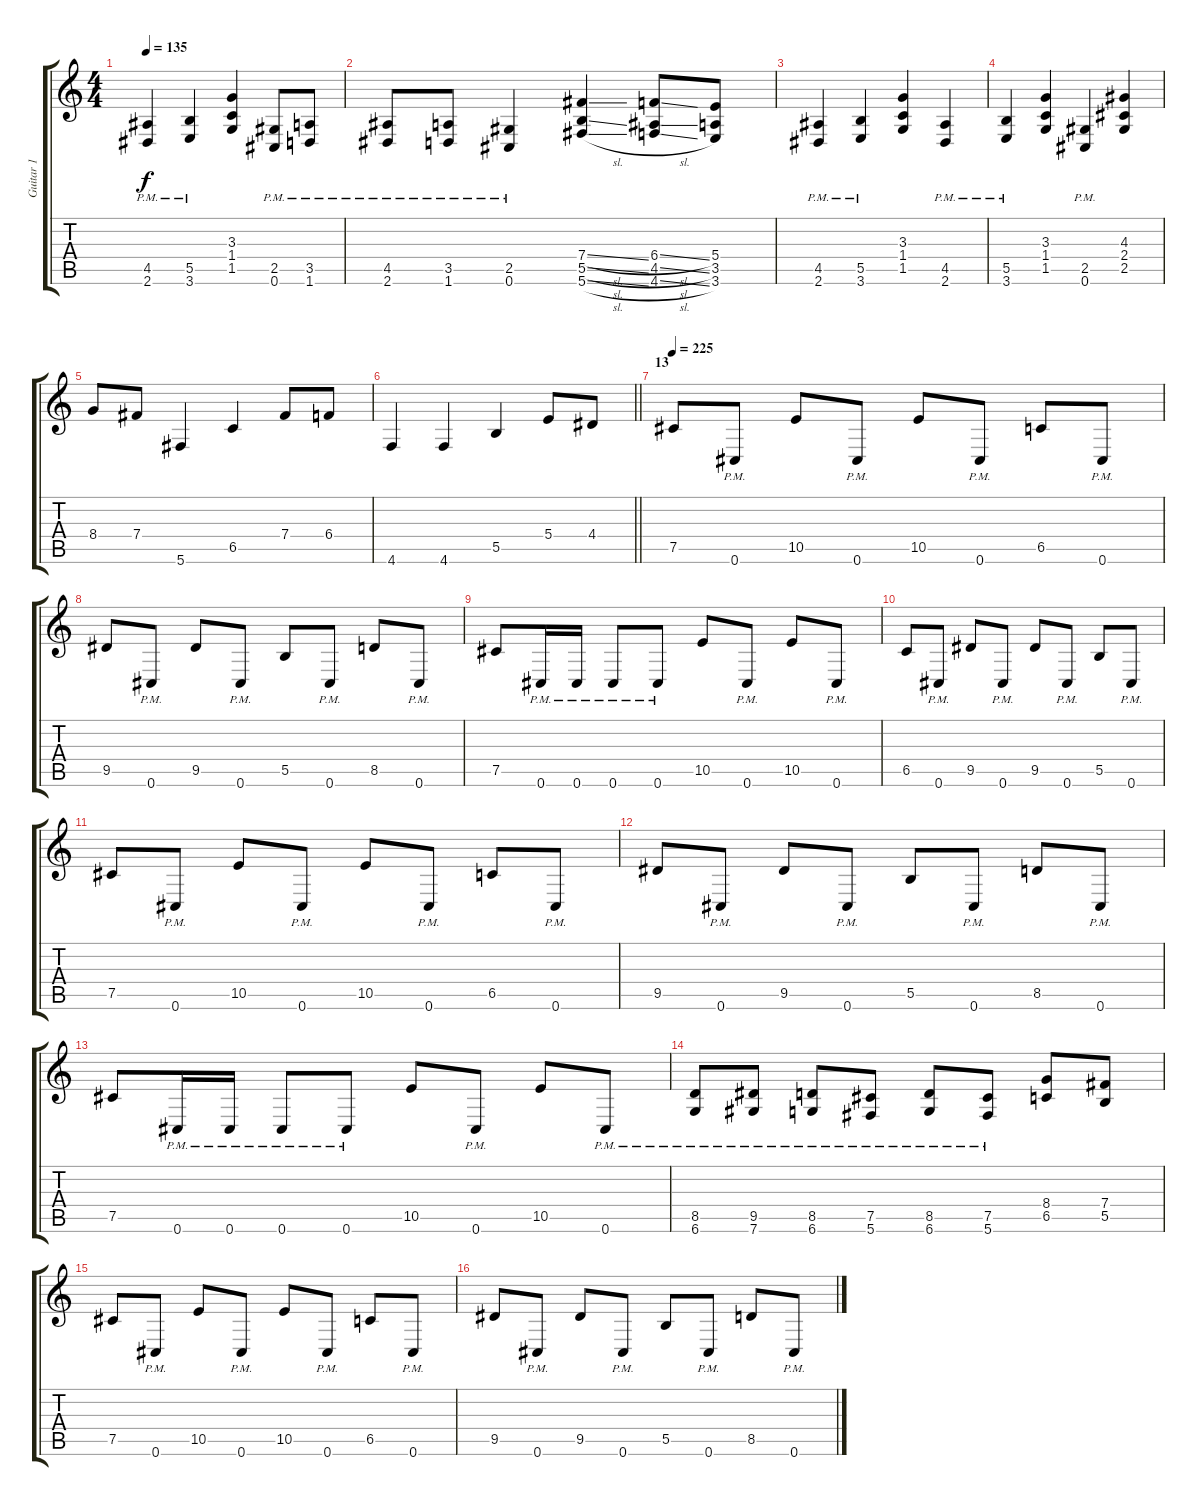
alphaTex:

\track ("Guitar 1" "Guitar 1") {instrument distortionguitar}
\staff {score tabs}
\tuning (Db4 Ab3 E3 B2 Gb2 Db2) {hide}
\ts (4 4)
\tempo 135
\clef g2
\ks c
(4.5{pm} 2.6{pm}).4{dy f} (5.5{pm} 3.6{pm}).4 (3.3 1.4 1.5).4 (2.5{pm} 0.6{pm}).8 (3.5{pm} 1.6{pm}).8 |
(4.5{pm} 2.6{pm}).8 (3.5{pm} 1.6{pm}).8 (2.5{pm} 0.6{pm}).4 (7.4{sl} 5.5{sl} 5.6{sl}).4 (6.4{sl} 4.5{sl} 4.6{sl}).8 (5.4 3.5 3.6).8 |
(4.5{pm} 2.6{pm}).4 (5.5{pm} 3.6{pm}).4 (3.3 1.4 1.5).4 (4.5{pm} 2.6{pm}).4 |
(5.5{pm} 3.6{pm}).4 (3.3 1.4 1.5).4 (2.5{pm} 0.6{pm}).4 (4.3 2.4 2.5).4 |
8.4.8 7.4.8 5.6.4 6.5.4 7.4.8 6.4.8 |
\barLineRight lightlight
4.6.4 4.6.4 5.5.4 5.4.8 4.4.8 |
\section ("" "13")
\tempo 225
7.5.8 0.6{pm}.8 10.5.8 0.6{pm}.8 10.5.8 0.6{pm}.8 6.5.8 0.6{pm}.8 |
9.5.8 0.6{pm}.8 9.5.8 0.6{pm}.8 5.5.8 0.6{pm}.8 8.5.8 0.6{pm}.8 |
7.5.8 0.6{pm}.16 0.6{pm}.16 0.6{pm}.8 0.6{pm}.8 10.5.8 0.6{pm}.8 10.5.8 0.6{pm}.8 |
6.5.8 0.6{pm}.8 9.5.8 0.6{pm}.8 9.5.8 0.6{pm}.8 5.5.8 0.6{pm}.8 |
7.5.8 0.6{pm}.8 10.5.8 0.6{pm}.8 10.5.8 0.6{pm}.8 6.5.8 0.6{pm}.8 |
9.5.8 0.6{pm}.8 9.5.8 0.6{pm}.8 5.5.8 0.6{pm}.8 8.5.8 0.6{pm}.8 |
7.5.8 0.6{pm}.16 0.6{pm}.16 0.6{pm}.8 0.6{pm}.8 10.5.8 0.6{pm}.8 10.5.8 0.6{pm}.8 |
(8.5{pm} 6.6{pm}).8 (9.5{pm} 7.6{pm}).8 (8.5{pm} 6.6{pm}).8 (7.5{pm} 5.6{pm}).8 (8.5{pm} 6.6{pm}).8 (7.5{pm} 5.6{pm}).8 (8.4 6.5).8 (7.4 5.5).8 |
7.5.8 0.6{pm}.8 10.5.8 0.6{pm}.8 10.5.8 0.6{pm}.8 6.5.8 0.6{pm}.8 |
9.5.8 0.6{pm}.8 9.5.8 0.6{pm}.8 5.5.8 0.6{pm}.8 8.5.8 0.6{pm}.8
